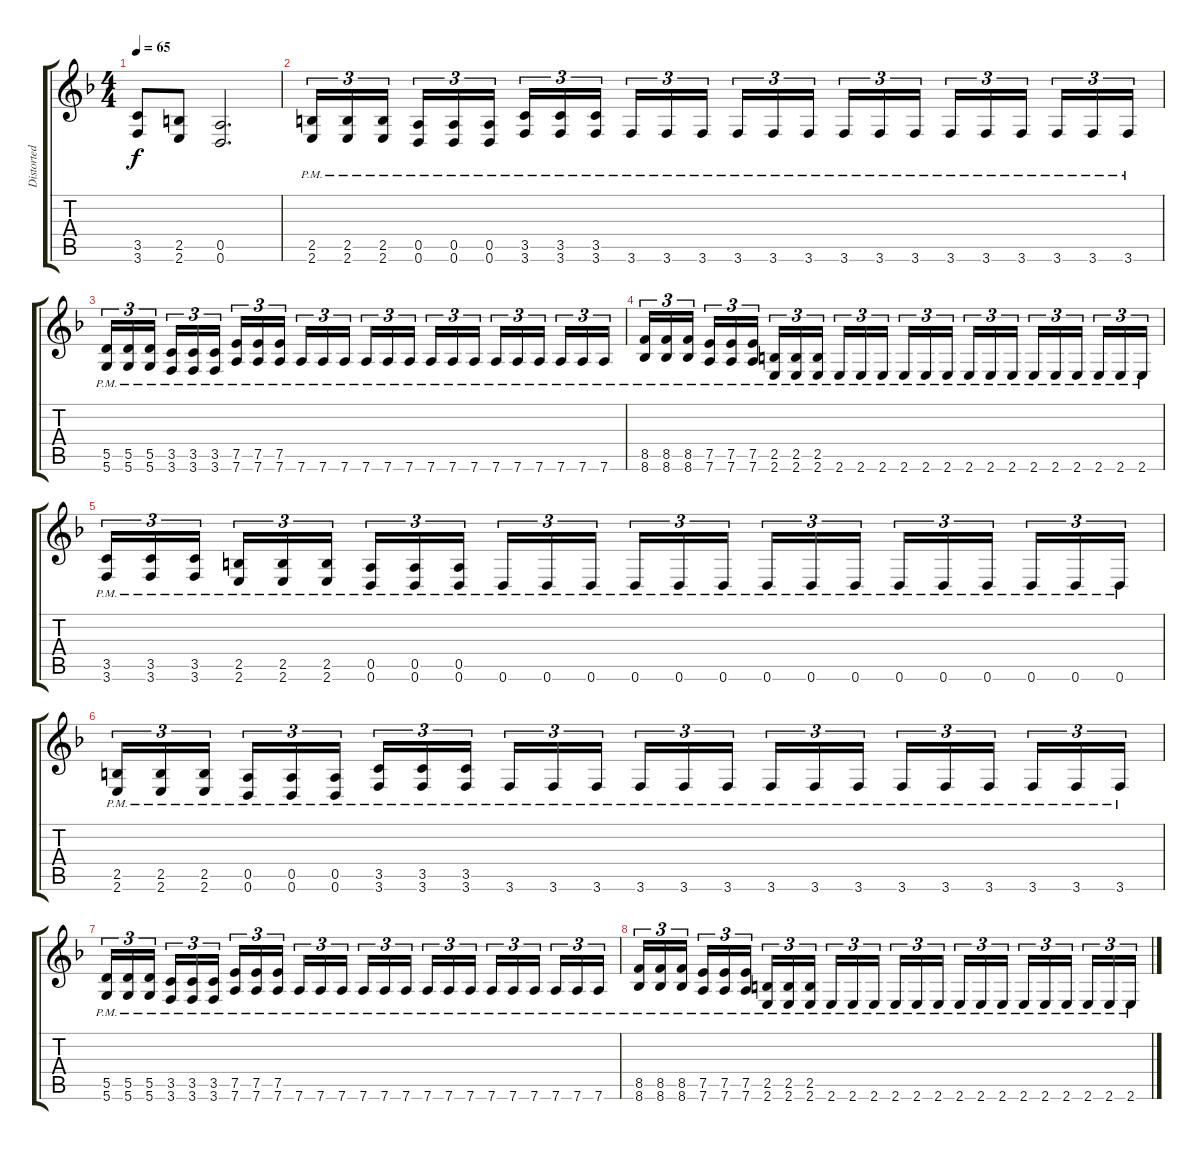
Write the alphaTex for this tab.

\track ("Distorted Guitar 2" "Distorted ") {instrument distortionguitar}
\staff {score tabs}
\tuning (E4 B3 G3 D3 A2 D2) {hide}
\ts (4 4)
\tempo 65
\clef g2
\ks f
(3.5 3.6).8{dy f} (2.5 2.6).8 (0.5 0.6).2{d} |
(2.5{pm} 2.6{pm}).16{tu (3 2)} (2.5{pm} 2.6{pm}).16{tu (3 2)} (2.5{pm} 2.6{pm}).16{tu (3 2) beam splitsecondary} (0.5{pm} 0.6{pm}).16{tu (3 2)} (0.5{pm} 0.6{pm}).16{tu (3 2)} (0.5{pm} 0.6{pm}).16{tu (3 2)} (3.5{pm} 3.6{pm}).16{tu (3 2)} (3.5{pm} 3.6{pm}).16{tu (3 2)} (3.5{pm} 3.6{pm}).16{tu (3 2) beam splitsecondary} 3.6{pm}.16{tu (3 2)} 3.6{pm}.16{tu (3 2)} 3.6{pm}.16{tu (3 2)} 3.6{pm}.16{tu (3 2)} 3.6{pm}.16{tu (3 2)} 3.6{pm}.16{tu (3 2) beam splitsecondary} 3.6{pm}.16{tu (3 2)} 3.6{pm}.16{tu (3 2)} 3.6{pm}.16{tu (3 2)} 3.6{pm}.16{tu (3 2)} 3.6{pm}.16{tu (3 2)} 3.6{pm}.16{tu (3 2) beam splitsecondary} 3.6{pm}.16{tu (3 2)} 3.6{pm}.16{tu (3 2)} 3.6{pm}.16{tu (3 2)} |
(5.5{pm} 5.6{pm}).16{tu (3 2)} (5.5{pm} 5.6{pm}).16{tu (3 2)} (5.5{pm} 5.6{pm}).16{tu (3 2) beam splitsecondary} (3.5{pm} 3.6{pm}).16{tu (3 2)} (3.5{pm} 3.6{pm}).16{tu (3 2)} (3.5{pm} 3.6{pm}).16{tu (3 2)} (7.5{pm} 7.6{pm}).16{tu (3 2)} (7.5{pm} 7.6{pm}).16{tu (3 2)} (7.5{pm} 7.6{pm}).16{tu (3 2) beam splitsecondary} 7.6{pm}.16{tu (3 2)} 7.6{pm}.16{tu (3 2)} 7.6{pm}.16{tu (3 2)} 7.6{pm}.16{tu (3 2)} 7.6{pm}.16{tu (3 2)} 7.6{pm}.16{tu (3 2) beam splitsecondary} 7.6{pm}.16{tu (3 2)} 7.6{pm}.16{tu (3 2)} 7.6{pm}.16{tu (3 2)} 7.6{pm}.16{tu (3 2)} 7.6{pm}.16{tu (3 2)} 7.6{pm}.16{tu (3 2) beam splitsecondary} 7.6{pm}.16{tu (3 2)} 7.6{pm}.16{tu (3 2)} 7.6{pm}.16{tu (3 2)} |
(8.5{pm} 8.6{pm}).16{tu (3 2)} (8.5{pm} 8.6{pm}).16{tu (3 2)} (8.5{pm} 8.6{pm}).16{tu (3 2) beam splitsecondary} (7.5{pm} 7.6{pm}).16{tu (3 2)} (7.5{pm} 7.6{pm}).16{tu (3 2)} (7.5{pm} 7.6{pm}).16{tu (3 2)} (2.5{pm} 2.6{pm}).16{tu (3 2)} (2.5{pm} 2.6{pm}).16{tu (3 2)} (2.5{pm} 2.6{pm}).16{tu (3 2) beam splitsecondary} 2.6{pm}.16{tu (3 2)} 2.6{pm}.16{tu (3 2)} 2.6{pm}.16{tu (3 2)} 2.6{pm}.16{tu (3 2)} 2.6{pm}.16{tu (3 2)} 2.6{pm}.16{tu (3 2) beam splitsecondary} 2.6{pm}.16{tu (3 2)} 2.6{pm}.16{tu (3 2)} 2.6{pm}.16{tu (3 2)} 2.6{pm}.16{tu (3 2)} 2.6{pm}.16{tu (3 2)} 2.6{pm}.16{tu (3 2) beam splitsecondary} 2.6{pm}.16{tu (3 2)} 2.6{pm}.16{tu (3 2)} 2.6{pm}.16{tu (3 2)} |
(3.5{pm} 3.6{pm}).16{tu (3 2)} (3.5{pm} 3.6{pm}).16{tu (3 2)} (3.5{pm} 3.6{pm}).16{tu (3 2) beam splitsecondary} (2.5{pm} 2.6{pm}).16{tu (3 2)} (2.5{pm} 2.6{pm}).16{tu (3 2)} (2.5{pm} 2.6{pm}).16{tu (3 2)} (0.5{pm} 0.6{pm}).16{tu (3 2)} (0.5{pm} 0.6{pm}).16{tu (3 2)} (0.5{pm} 0.6{pm}).16{tu (3 2) beam splitsecondary} 0.6{pm}.16{tu (3 2)} 0.6{pm}.16{tu (3 2)} 0.6{pm}.16{tu (3 2)} 0.6{pm}.16{tu (3 2)} 0.6{pm}.16{tu (3 2)} 0.6{pm}.16{tu (3 2) beam splitsecondary} 0.6{pm}.16{tu (3 2)} 0.6{pm}.16{tu (3 2)} 0.6{pm}.16{tu (3 2)} 0.6{pm}.16{tu (3 2)} 0.6{pm}.16{tu (3 2)} 0.6{pm}.16{tu (3 2) beam splitsecondary} 0.6{pm}.16{tu (3 2)} 0.6{pm}.16{tu (3 2)} 0.6{pm}.16{tu (3 2)} |
(2.5{pm} 2.6{pm}).16{tu (3 2)} (2.5{pm} 2.6{pm}).16{tu (3 2)} (2.5{pm} 2.6{pm}).16{tu (3 2) beam splitsecondary} (0.5{pm} 0.6{pm}).16{tu (3 2)} (0.5{pm} 0.6{pm}).16{tu (3 2)} (0.5{pm} 0.6{pm}).16{tu (3 2)} (3.5{pm} 3.6{pm}).16{tu (3 2)} (3.5{pm} 3.6{pm}).16{tu (3 2)} (3.5{pm} 3.6{pm}).16{tu (3 2) beam splitsecondary} 3.6{pm}.16{tu (3 2)} 3.6{pm}.16{tu (3 2)} 3.6{pm}.16{tu (3 2)} 3.6{pm}.16{tu (3 2)} 3.6{pm}.16{tu (3 2)} 3.6{pm}.16{tu (3 2) beam splitsecondary} 3.6{pm}.16{tu (3 2)} 3.6{pm}.16{tu (3 2)} 3.6{pm}.16{tu (3 2)} 3.6{pm}.16{tu (3 2)} 3.6{pm}.16{tu (3 2)} 3.6{pm}.16{tu (3 2) beam splitsecondary} 3.6{pm}.16{tu (3 2)} 3.6{pm}.16{tu (3 2)} 3.6{pm}.16{tu (3 2)} |
(5.5{pm} 5.6{pm}).16{tu (3 2)} (5.5{pm} 5.6{pm}).16{tu (3 2)} (5.5{pm} 5.6{pm}).16{tu (3 2) beam splitsecondary} (3.5{pm} 3.6{pm}).16{tu (3 2)} (3.5{pm} 3.6{pm}).16{tu (3 2)} (3.5{pm} 3.6{pm}).16{tu (3 2)} (7.5{pm} 7.6{pm}).16{tu (3 2)} (7.5{pm} 7.6{pm}).16{tu (3 2)} (7.5{pm} 7.6{pm}).16{tu (3 2) beam splitsecondary} 7.6{pm}.16{tu (3 2)} 7.6{pm}.16{tu (3 2)} 7.6{pm}.16{tu (3 2)} 7.6{pm}.16{tu (3 2)} 7.6{pm}.16{tu (3 2)} 7.6{pm}.16{tu (3 2) beam splitsecondary} 7.6{pm}.16{tu (3 2)} 7.6{pm}.16{tu (3 2)} 7.6{pm}.16{tu (3 2)} 7.6{pm}.16{tu (3 2)} 7.6{pm}.16{tu (3 2)} 7.6{pm}.16{tu (3 2) beam splitsecondary} 7.6{pm}.16{tu (3 2)} 7.6{pm}.16{tu (3 2)} 7.6{pm}.16{tu (3 2)} |
(8.5{pm} 8.6{pm}).16{tu (3 2)} (8.5{pm} 8.6{pm}).16{tu (3 2)} (8.5{pm} 8.6{pm}).16{tu (3 2) beam splitsecondary} (7.5{pm} 7.6{pm}).16{tu (3 2)} (7.5{pm} 7.6{pm}).16{tu (3 2)} (7.5{pm} 7.6{pm}).16{tu (3 2)} (2.5{pm} 2.6{pm}).16{tu (3 2)} (2.5{pm} 2.6{pm}).16{tu (3 2)} (2.5{pm} 2.6{pm}).16{tu (3 2) beam splitsecondary} 2.6{pm}.16{tu (3 2)} 2.6{pm}.16{tu (3 2)} 2.6{pm}.16{tu (3 2)} 2.6{pm}.16{tu (3 2)} 2.6{pm}.16{tu (3 2)} 2.6{pm}.16{tu (3 2) beam splitsecondary} 2.6{pm}.16{tu (3 2)} 2.6{pm}.16{tu (3 2)} 2.6{pm}.16{tu (3 2)} 2.6{pm}.16{tu (3 2)} 2.6{pm}.16{tu (3 2)} 2.6{pm}.16{tu (3 2) beam splitsecondary} 2.6{pm}.16{tu (3 2)} 2.6{pm}.16{tu (3 2)} 2.6{pm}.16{tu (3 2)}
